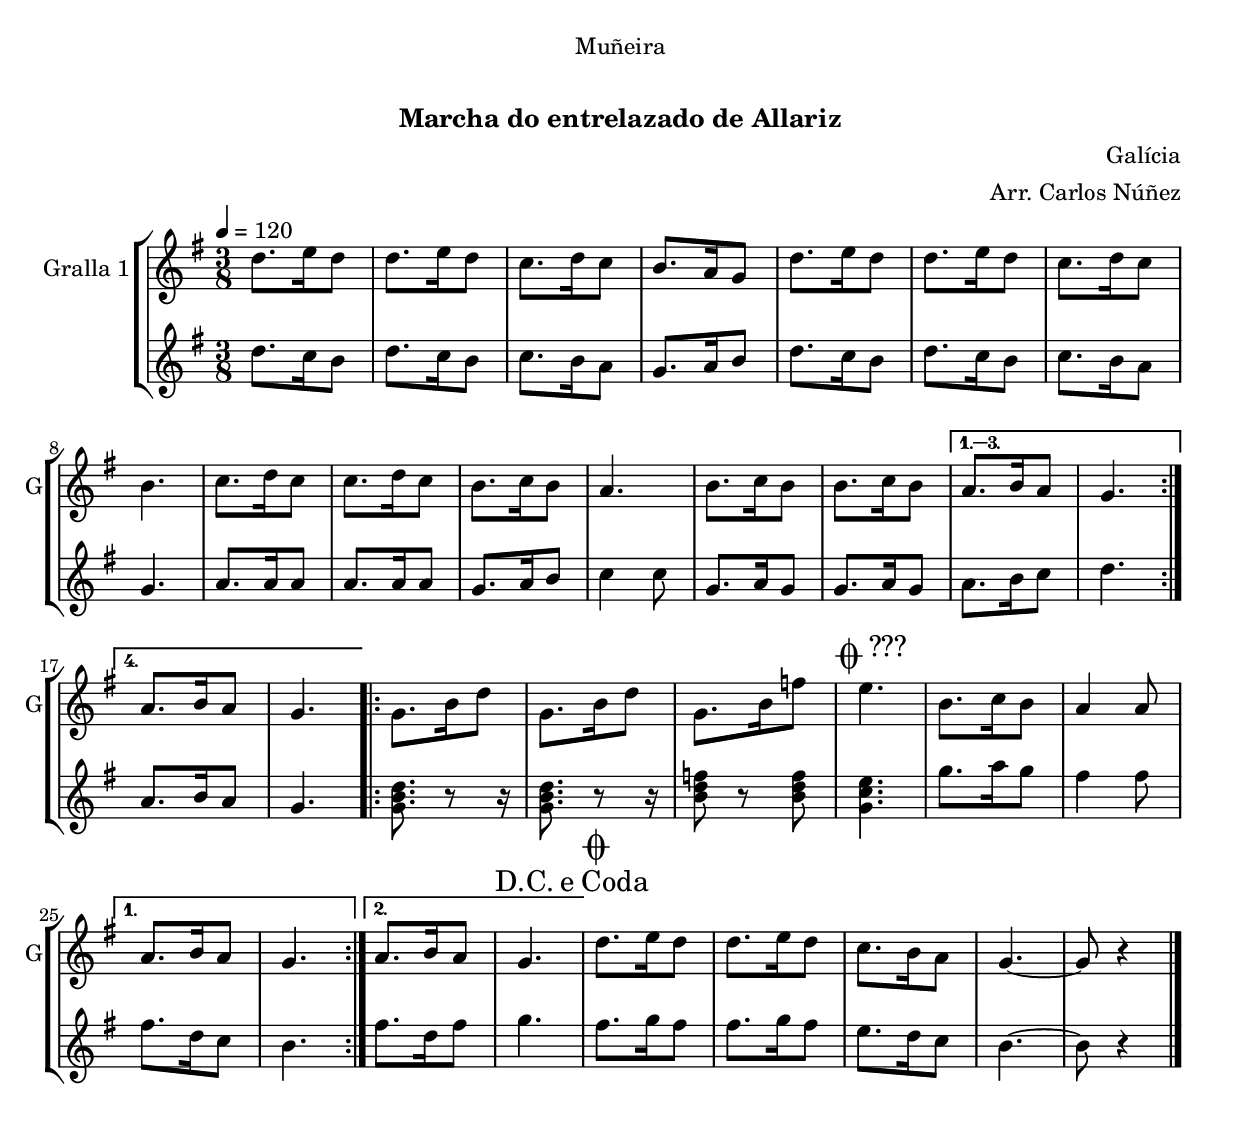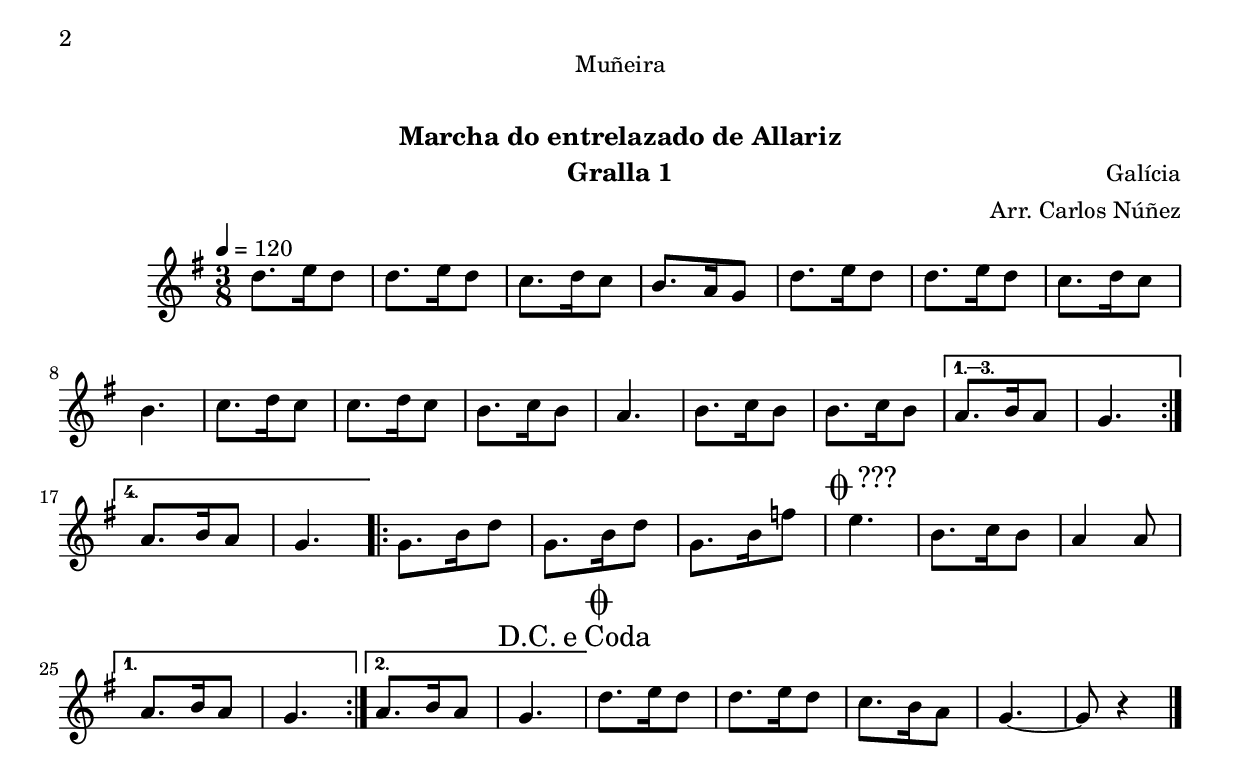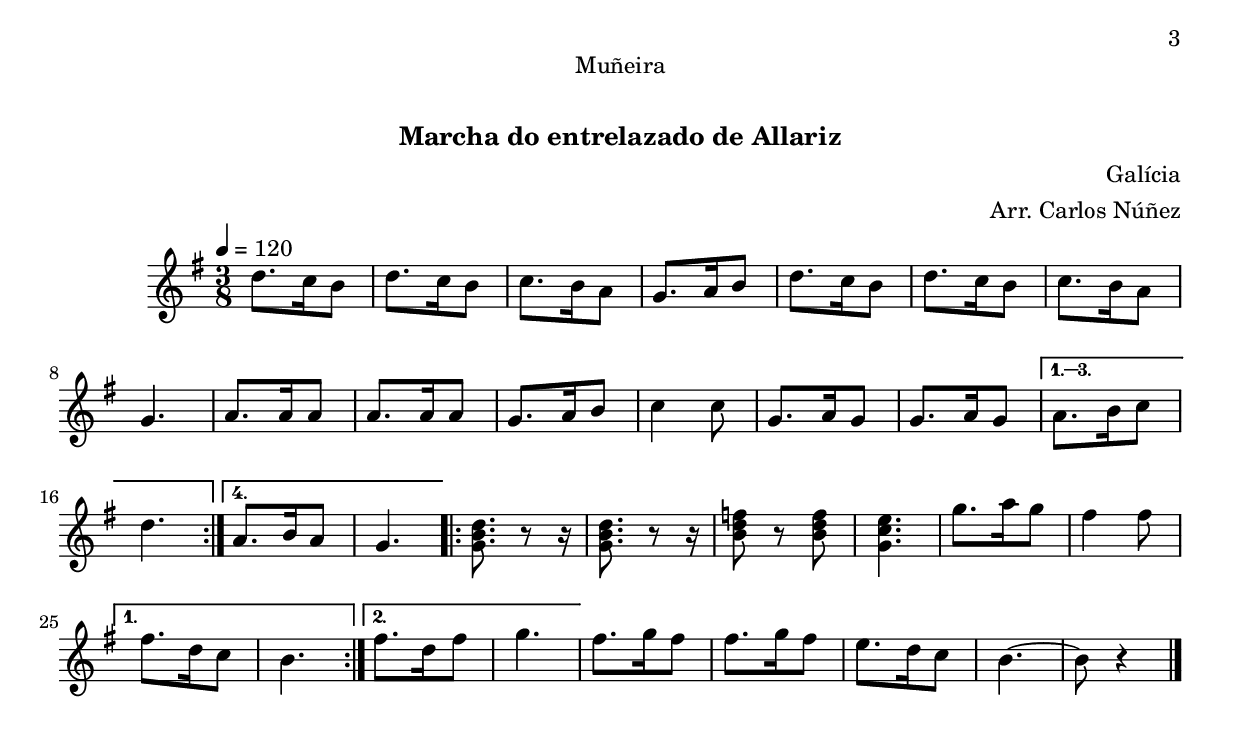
\version "2.22.1"

\header {
  dedication="Muñeira"
  title="   "
  subtitle="Marcha do entrelazado de Allariz"
  subsubtitle=""
  poet=""
  meter=""
  piece=""
  composer="Galícia"
  arranger="Arr. Carlos Núñez"
  opus=""
  instrument=""
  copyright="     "
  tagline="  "
}

liniaroAa =
\relative d''
{
  \tempo 4=120
  \clef treble
  \key g \major
  \time 3/8
  \repeat volta 4 { d8. e16 d8  |
  d8. e16 d8  |
  c8. d16 c8  |
  b8. a16 g8  |
  %05
  d'8. e16 d8  |
  d8. e16 d8  |
  c8. d16 c8  |
  b4.  |
  c8. d16 c8  |
  %10
  c8. d16 c8  |
  b8. c16 b8  |
  a4.  |
  b8. c16 b8  |
  b8. c16 b8 }
  %15
  \alternative { { a8. b16 a8  |
  g4. }
  { a8. b16 a8  |
  g4. } }
  \repeat volta 2 { g8. b16 d8  |
  %20
  g,8. b16 d8  |
  g,8. b16 f'8  |
  \mark \markup {\musicglyph #"scripts.coda" ???} e4.  |
  b8. c16 b8  |
  a4 a8 }
  %25
  \alternative { { a8. b16 a8  |
  g4. }
  { a8. b16 a8  |
  \mark \markup {D.C. e Coda} g4. } }
  \mark \markup {\musicglyph #"scripts.coda"} d'8. e16 d8  |
  %30
  d8. e16 d8  |
  c8. b16 a8  |
  g4. ~  |
  g8 r4  \bar "|."
}

liniaroAb =
\relative d''
{
  \tempo 4=120
  \clef treble
  \key g \major
  \time 3/8
  \repeat volta 4 { d8. c16 b8  |
  d8. c16 b8  |
  c8. b16 a8  |
  g8. a16 b8  |
  %05
  d8. c16 b8  |
  d8. c16 b8  |
  c8. b16 a8  |
  g4.  |
  a8. a16 a8  |
  %10
  a8. a16 a8  |
  g8. a16 b8  |
  c4 c8  |
  g8. a16 g8  |
  g8. a16 g8 }
  %15
  \alternative { { a8. b16 c8  |
  d4. }
  { a8. b16 a8  |
  g4. } }
  \repeat volta 2 { <g b d>8. r8 r16  | % kompletite
  %20
  <g b d>8. r8 r16  | % kompletite
  <b d f>8 r <b d f>  |
  <g c e>4.  |
  g'8. a16 g8  |
  fis4 fis8 }
  %25
  \alternative { { fis8. d16 c8  |
  b4. }
  { fis'8. d16 fis8  |
  g4. } }
  fis8. g16 fis8  |
  %30
  fis8. g16 fis8  |
  e8. d16 c8  |
  b4. ~  |
  b8 r4  \bar "|."
}

\bookpart {
  \score {
    \new StaffGroup {
      \override Score.RehearsalMark #'self-alignment-X = #LEFT
      <<
        \new Staff \with {instrumentName = #"Gralla 1" shortInstrumentName = #"G"} \liniaroAa
        \new Staff \with {instrumentName = #"" shortInstrumentName = #" "} \liniaroAb
      >>
    }
    \layout {}
  }
  \score { \unfoldRepeats
    \new StaffGroup {
      \override Score.RehearsalMark #'self-alignment-X = #LEFT
      <<
        \new Staff \with {instrumentName = #"Gralla 1" shortInstrumentName = #"G"} \liniaroAa
        \new Staff \with {instrumentName = #"" shortInstrumentName = #" "} \liniaroAb
      >>
    }
    \midi {
      \set Staff.midiInstrument = "oboe"
      \set DrumStaff.midiInstrument = "drums"
    }
  }
}

\bookpart {
  \header {instrument="Gralla 1"}
  \score {
    \new StaffGroup {
      \override Score.RehearsalMark #'self-alignment-X = #LEFT
      <<
        \new Staff \liniaroAa
      >>
    }
    \layout {}
  }
  \score { \unfoldRepeats
    \new StaffGroup {
      \override Score.RehearsalMark #'self-alignment-X = #LEFT
      <<
        \new Staff \liniaroAa
      >>
    }
    \midi {
      \set Staff.midiInstrument = "oboe"
      \set DrumStaff.midiInstrument = "drums"
    }
  }
}

\bookpart {
  \header {instrument=""}
  \score {
    \new StaffGroup {
      \override Score.RehearsalMark #'self-alignment-X = #LEFT
      <<
        \new Staff \liniaroAb
      >>
    }
    \layout {}
  }
  \score { \unfoldRepeats
    \new StaffGroup {
      \override Score.RehearsalMark #'self-alignment-X = #LEFT
      <<
        \new Staff \liniaroAb
      >>
    }
    \midi {
      \set Staff.midiInstrument = "oboe"
      \set DrumStaff.midiInstrument = "drums"
    }
  }
}

